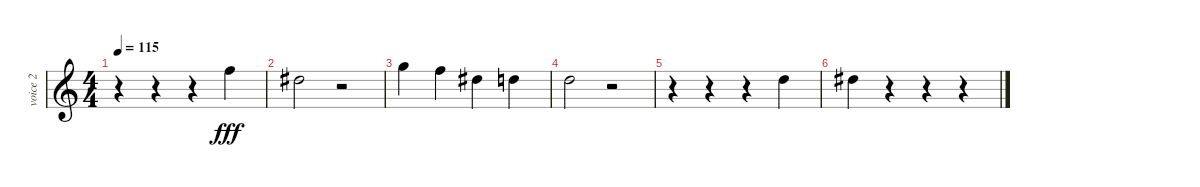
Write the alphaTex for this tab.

\track ("voice 2" "voice 2") {instrument acousticguitarnylon}
\staff {score}
\tuning (E4 B3 G3 D3 A2 E2) {hide}
\ts (4 4)
\tempo 115
\clef g2
\ks c
r.4{dy fff} r.4 r.4 1.1.4 |
4.2.2 r.2 |
3.1.4 1.1.4 4.2.4 3.2.4 |
3.2.2 r.2 |
r.4 r.4 r.4 3.2.4 |
4.2.4 r.4 r.4 r.4
